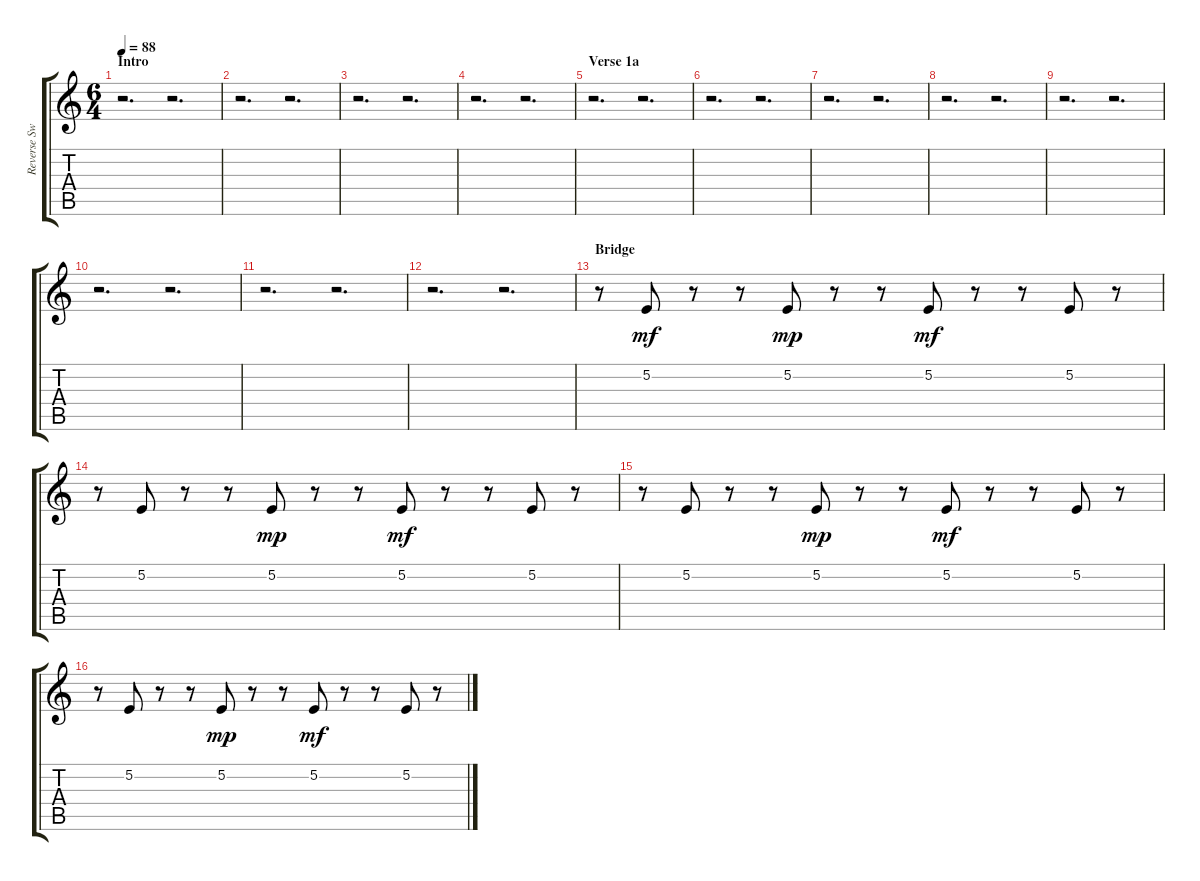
\track ("Reverse Sweep" "Reverse Sw") {instrument reversecymbal}
\staff {score tabs}
\tuning (E4 B3 G3 D3 A2 E2) {hide}
\ts (6 4)
\section ("" "Intro")
\tempo 88
\clef g2
\ks c
r.2{d dy mf instrument reversecymbal} r.2{d} |
r.2{d} r.2{d} |
r.2{d} r.2{d} |
r.2{d} r.2{d} |
\section ("" "Verse 1a")
r.2{d} r.2{d} |
r.2{d} r.2{d} |
r.2{d} r.2{d} |
r.2{d} r.2{d} |
r.2{d} r.2{d} |
r.2{d} r.2{d} |
r.2{d} r.2{d} |
r.2{d} r.2{d} |
\section ("" "Bridge")
r.8 5.2.8 r.8 r.8 5.2.8{dy mp} r.8 r.8 5.2.8{dy mf} r.8 r.8 5.2.8 r.8 |
r.8 5.2.8 r.8 r.8 5.2.8{dy mp} r.8 r.8 5.2.8{dy mf} r.8 r.8 5.2.8 r.8 |
r.8 5.2.8 r.8 r.8 5.2.8{dy mp} r.8 r.8 5.2.8{dy mf} r.8 r.8 5.2.8 r.8 |
r.8 5.2.8 r.8 r.8 5.2.8{dy mp} r.8 r.8 5.2.8{dy mf} r.8 r.8 5.2.8 r.8
